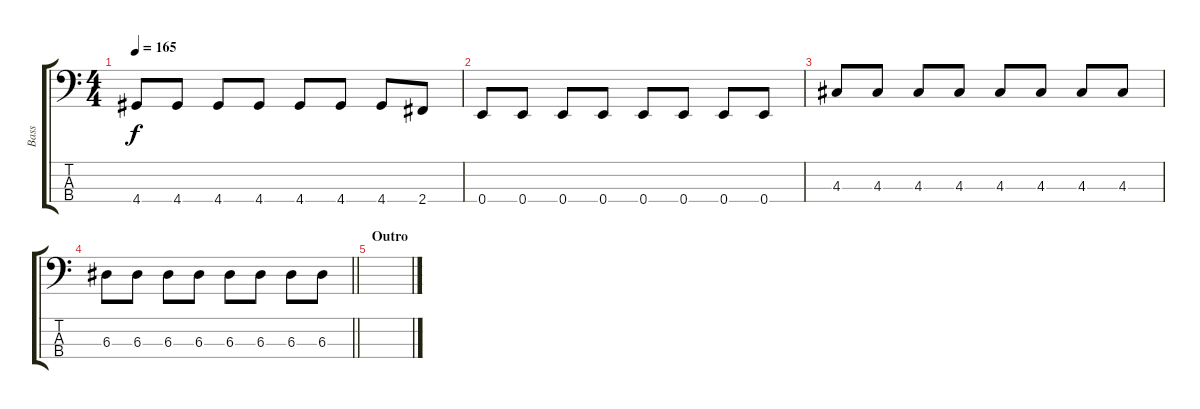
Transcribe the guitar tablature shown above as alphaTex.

\track ("Bass" "Bass") {instrument electricbassfinger}
\staff {score tabs}
\tuning (G2 D2 A1 E1) {hide}
\ts (4 4)
\tempo 165
\clef f4
\ks c
4.4.8{dy f} 4.4.8 4.4.8 4.4.8 4.4.8 4.4.8 4.4.8 2.4.8 |
0.4.8 0.4.8 0.4.8 0.4.8 0.4.8 0.4.8 0.4.8 0.4.8 |
4.3.8 4.3.8 4.3.8 4.3.8 4.3.8 4.3.8 4.3.8 4.3.8 |
\barLineRight lightlight
6.3.8 6.3.8 6.3.8 6.3.8 6.3.8 6.3.8 6.3.8 6.3.8 |
\section ("" "Outro")
